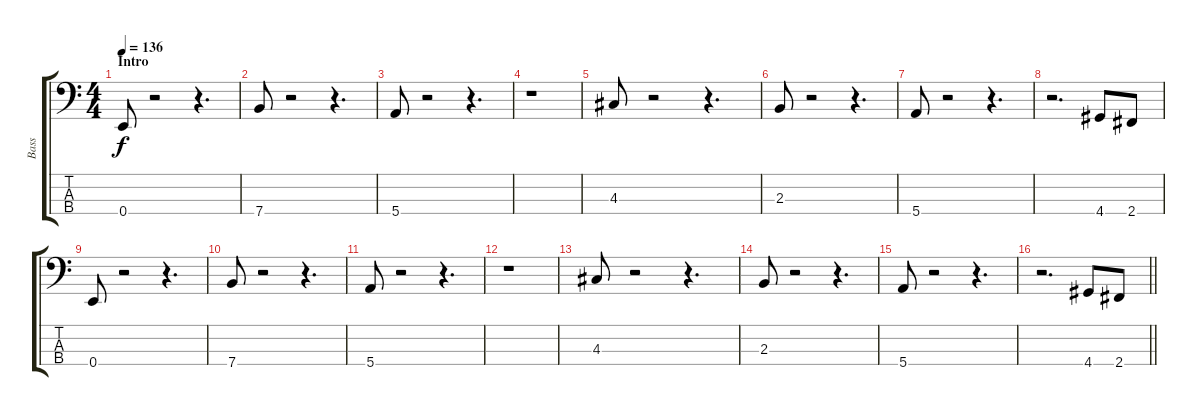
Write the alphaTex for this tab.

\track ("Bass" "Bass") {instrument electricbasspick}
\staff {score tabs}
\tuning (G2 D2 A1 E1) {hide}
\ts (4 4)
\section ("" "Intro")
\tempo 136
\clef f4
\ks c
0.4.8{dy f instrument electricbasspick} r.2 r.4{d} |
7.4.8 r.2 r.4{d} |
5.4.8 r.2 r.4{d} |
r.1 |
4.3.8 r.2 r.4{d} |
2.3.8 r.2 r.4{d} |
5.4.8 r.2 r.4{d} |
r.2{d} 4.4.8 2.4.8 |
0.4.8 r.2 r.4{d} |
7.4.8 r.2 r.4{d} |
5.4.8 r.2 r.4{d} |
r.1 |
4.3.8 r.2 r.4{d} |
2.3.8 r.2 r.4{d} |
5.4.8 r.2 r.4{d} |
\barLineRight lightlight
r.2{d} 4.4.8 2.4.8
